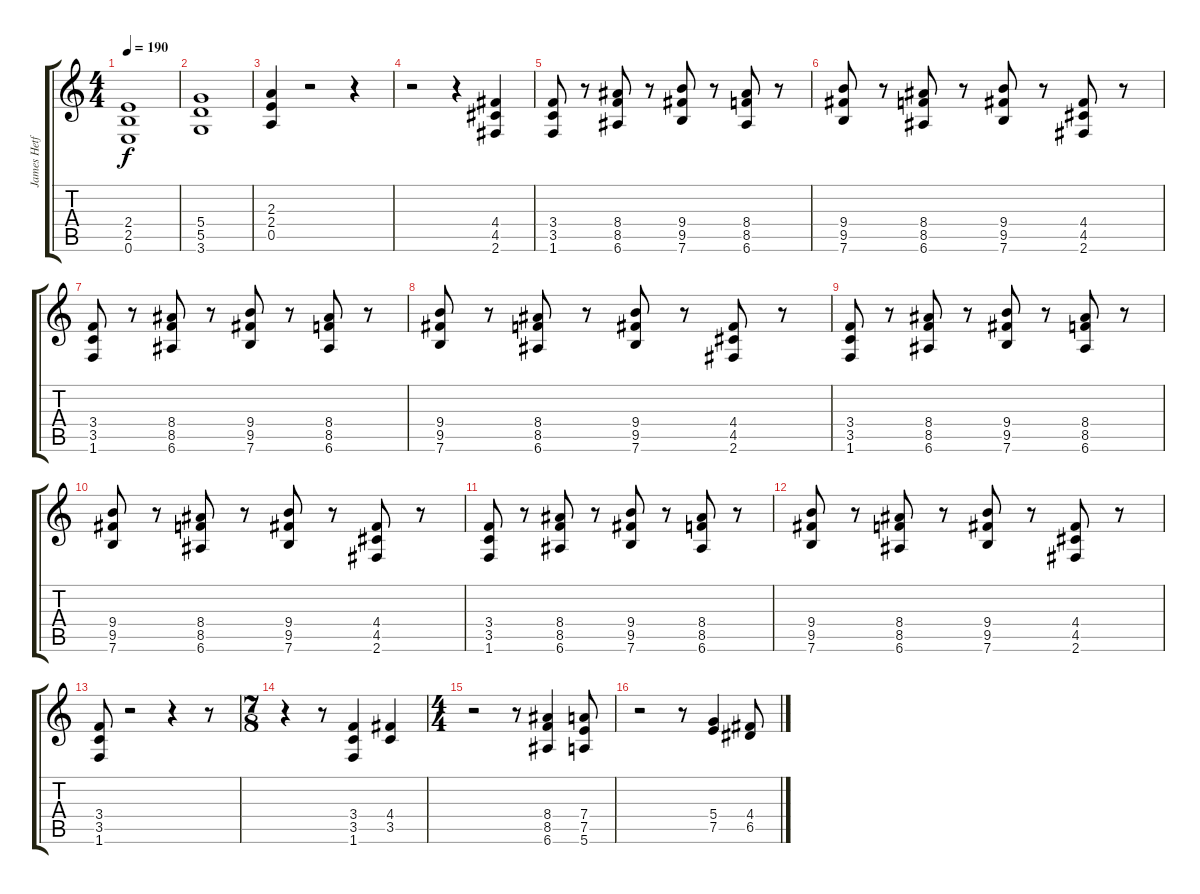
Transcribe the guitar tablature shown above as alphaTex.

\track ("James Hetfield" "James Hetf") {instrument distortionguitar}
\staff {score tabs}
\tuning (E4 B3 G3 D3 A2 E2) {hide}
\ts (4 4)
\tempo 190
\clef g2
\ks c
(2.4 2.5 0.6).1{dy f} |
(5.4 5.5 3.6).1 |
(2.3 2.4 0.5).4 r.2 r.4 |
r.2 r.4 (4.4 4.5 2.6).4 |
(3.4 3.5 1.6).8 r.8 (8.4 8.5 6.6).8 r.8 (9.4 9.5 7.6).8 r.8 (8.4 8.5 6.6).8 r.8 |
(9.4 9.5 7.6).8 r.8 (8.4 8.5 6.6).8 r.8 (9.4 9.5 7.6).8 r.8 (4.4 4.5 2.6).8 r.8 |
(3.4 3.5 1.6).8 r.8 (8.4 8.5 6.6).8 r.8 (9.4 9.5 7.6).8 r.8 (8.4 8.5 6.6).8 r.8 |
(9.4 9.5 7.6).8 r.8 (8.4 8.5 6.6).8 r.8 (9.4 9.5 7.6).8 r.8 (4.4 4.5 2.6).8 r.8 |
(3.4 3.5 1.6).8 r.8 (8.4 8.5 6.6).8 r.8 (9.4 9.5 7.6).8 r.8 (8.4 8.5 6.6).8 r.8 |
(9.4 9.5 7.6).8 r.8 (8.4 8.5 6.6).8 r.8 (9.4 9.5 7.6).8 r.8 (4.4 4.5 2.6).8 r.8 |
(3.4 3.5 1.6).8 r.8 (8.4 8.5 6.6).8 r.8 (9.4 9.5 7.6).8 r.8 (8.4 8.5 6.6).8 r.8 |
(9.4 9.5 7.6).8 r.8 (8.4 8.5 6.6).8 r.8 (9.4 9.5 7.6).8 r.8 (4.4 4.5 2.6).8 r.8 |
(3.4 3.5 1.6).8 r.2 r.4 r.8 |
\ts (7 8)
r.4 r.8 (3.4 3.5 1.6).4 (4.4 3.5).4 |
\ts (4 4)
r.2 r.8 (8.4 8.5 6.6).4 (7.4 7.5 5.6).8 |
r.2 r.8 (5.4 7.5).4 (4.4 6.5).8
